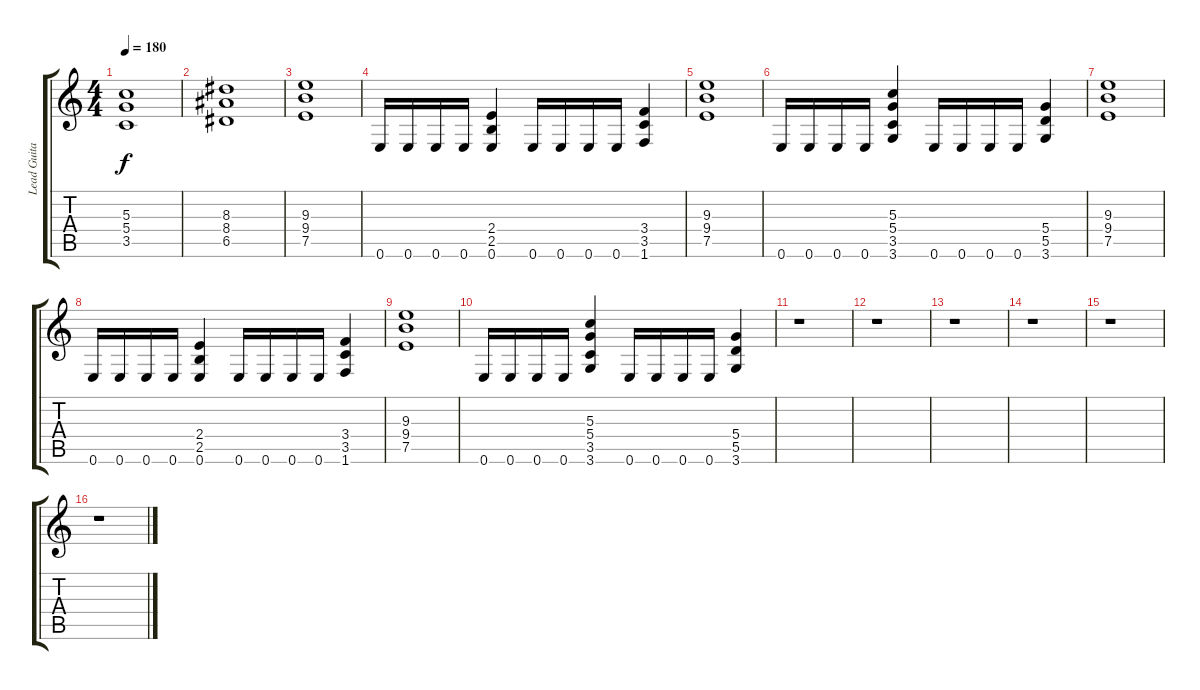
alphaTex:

\track ("Lead Guitar" "Lead Guita") {instrument distortionguitar}
\staff {score tabs}
\tuning (E4 B3 G3 D3 A2 E2) {hide}
\ts (4 4)
\tempo 180
\clef g2
\ks c
(5.3 5.4 3.5).1{dy f} |
(8.3 8.4 6.5).1 |
(9.3 9.4 7.5).1 |
0.6.16 0.6.16 0.6.16 0.6.16 (2.4 2.5 0.6).4 0.6.16 0.6.16 0.6.16 0.6.16 (3.4 3.5 1.6).4 |
(9.3 9.4 7.5).1 |
0.6.16 0.6.16 0.6.16 0.6.16 (5.3 5.4 3.5 3.6).4 0.6.16 0.6.16 0.6.16 0.6.16 (5.4 5.5 3.6).4 |
(9.3 9.4 7.5).1 |
0.6.16 0.6.16 0.6.16 0.6.16 (2.4 2.5 0.6).4 0.6.16 0.6.16 0.6.16 0.6.16 (3.4 3.5 1.6).4 |
(9.3 9.4 7.5).1 |
0.6.16 0.6.16 0.6.16 0.6.16 (5.3 5.4 3.5 3.6).4 0.6.16 0.6.16 0.6.16 0.6.16 (5.4 5.5 3.6).4 |
r.1 |
r.1 |
r.1 |
r.1 |
r.1 |
r.1
